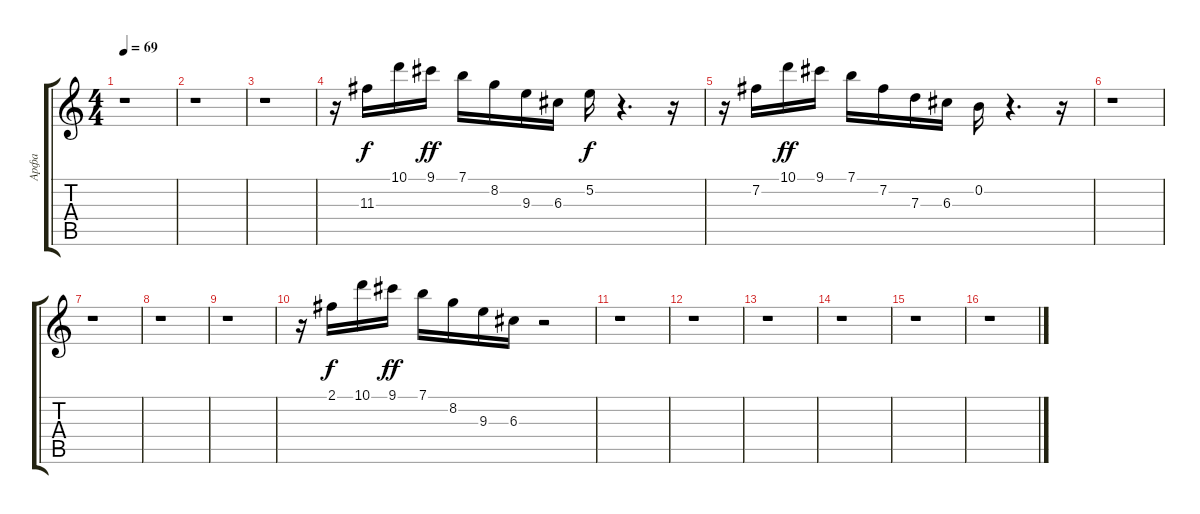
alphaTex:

\track ("Арфа" "Арфа") {instrument banjo}
\staff {score tabs}
\tuning (E4 B3 G3 D3 A2 E2) {hide}
\displaytranspose 12
\ts (4 4)
\tempo 69
\clef g2
\ks c
r.1{dy f} |
r.1 |
r.1 |
r.16 11.3.16 10.1.16 9.1.16{dy ff} 7.1.16 8.2.16 9.3.16 6.3.16 5.2.16{dy f} r.4{d} r.16 |
r.16 7.2.16 10.1.16{dy ff} 9.1.16 7.1.16 7.2.16 7.3.16 6.3.16 0.2.16 r.4{d} r.16 |
r.1 |
r.1 |
r.1 |
r.1 |
r.16 2.1.16{dy f} 10.1.16 9.1.16{dy ff} 7.1.16 8.2.16 9.3.16 6.3.16 r.2 |
r.1 |
r.1 |
r.1 |
r.1 |
r.1 |
r.1
